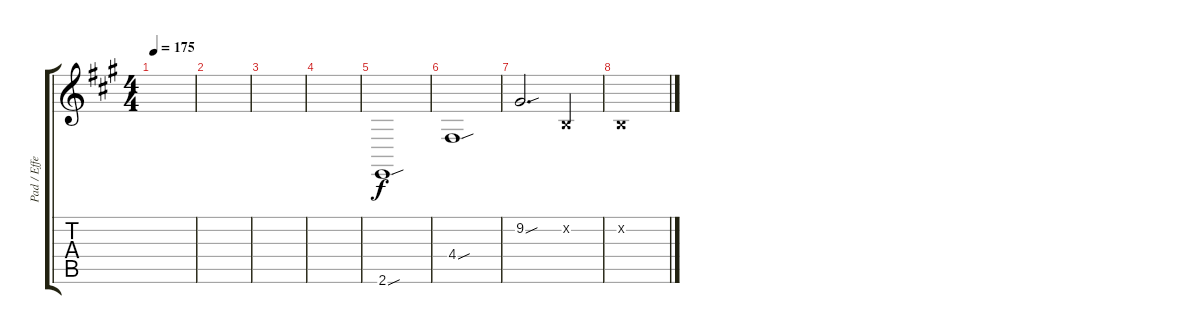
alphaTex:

\track ("Pad / Effects" "Pad / Effe") {instrument pad3polysynth}
\staff {score tabs}
\tuning (E4 B3 G3 D3 A2 D2) {hide}
\ts (4 4)
\tempo 175
\clef g2
\ks f#minor
|
|
|
|
2.6{sou}.1{volume 16 instrument pad8sweep} |
4.4{sou}.1 |
9.2{sou}.2{d} 0.2{x}.4{volume 0} |
0.2{x}.1{volume 0}
